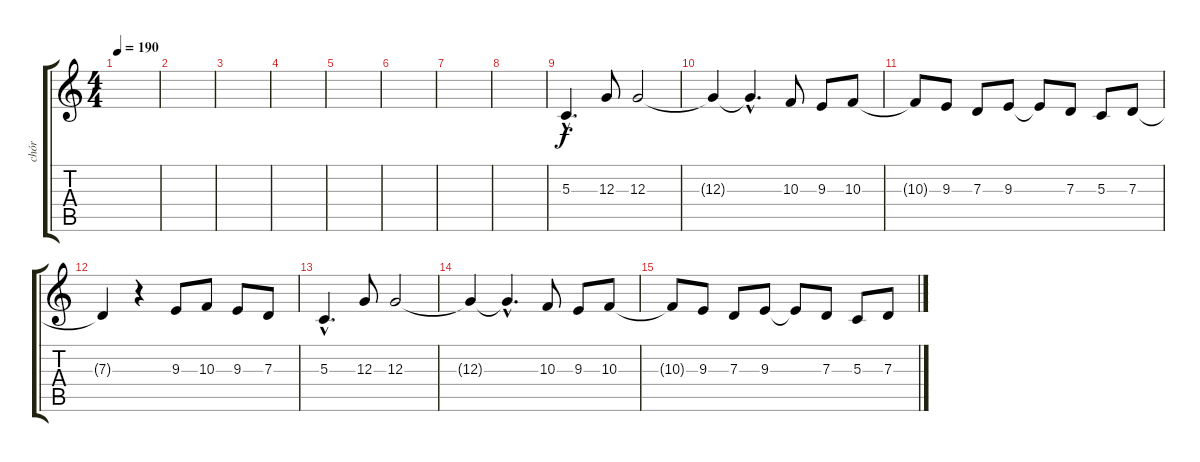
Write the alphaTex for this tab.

\track ("chór" "chór") {instrument fx7echoes}
\staff {score tabs}
\tuning (E4 B3 G3 D3 A2 E2) {hide}
\ts (4 4)
\tempo 190
\clef g2
\ks c
|
|
|
|
|
|
|
|
5.3{hac}.4{d} 12.3.8 12.3.2 |
12.3{t}.4 12.3{hac t}.4{d} 10.3.8 9.3.8 10.3.8 |
10.3{t}.8 9.3.8 7.3.8 9.3.8 9.3{t}.8 7.3.8 5.3.8 7.3.8 |
7.3{t}.4 r.4 9.3.8 10.3.8 9.3.8 7.3.8 |
5.3{hac}.4{d} 12.3.8 12.3.2 |
12.3{t}.4 12.3{hac t}.4{d} 10.3.8 9.3.8 10.3.8 |
10.3{t}.8 9.3.8 7.3.8 9.3.8 9.3{t}.8 7.3.8 5.3.8 7.3.8
